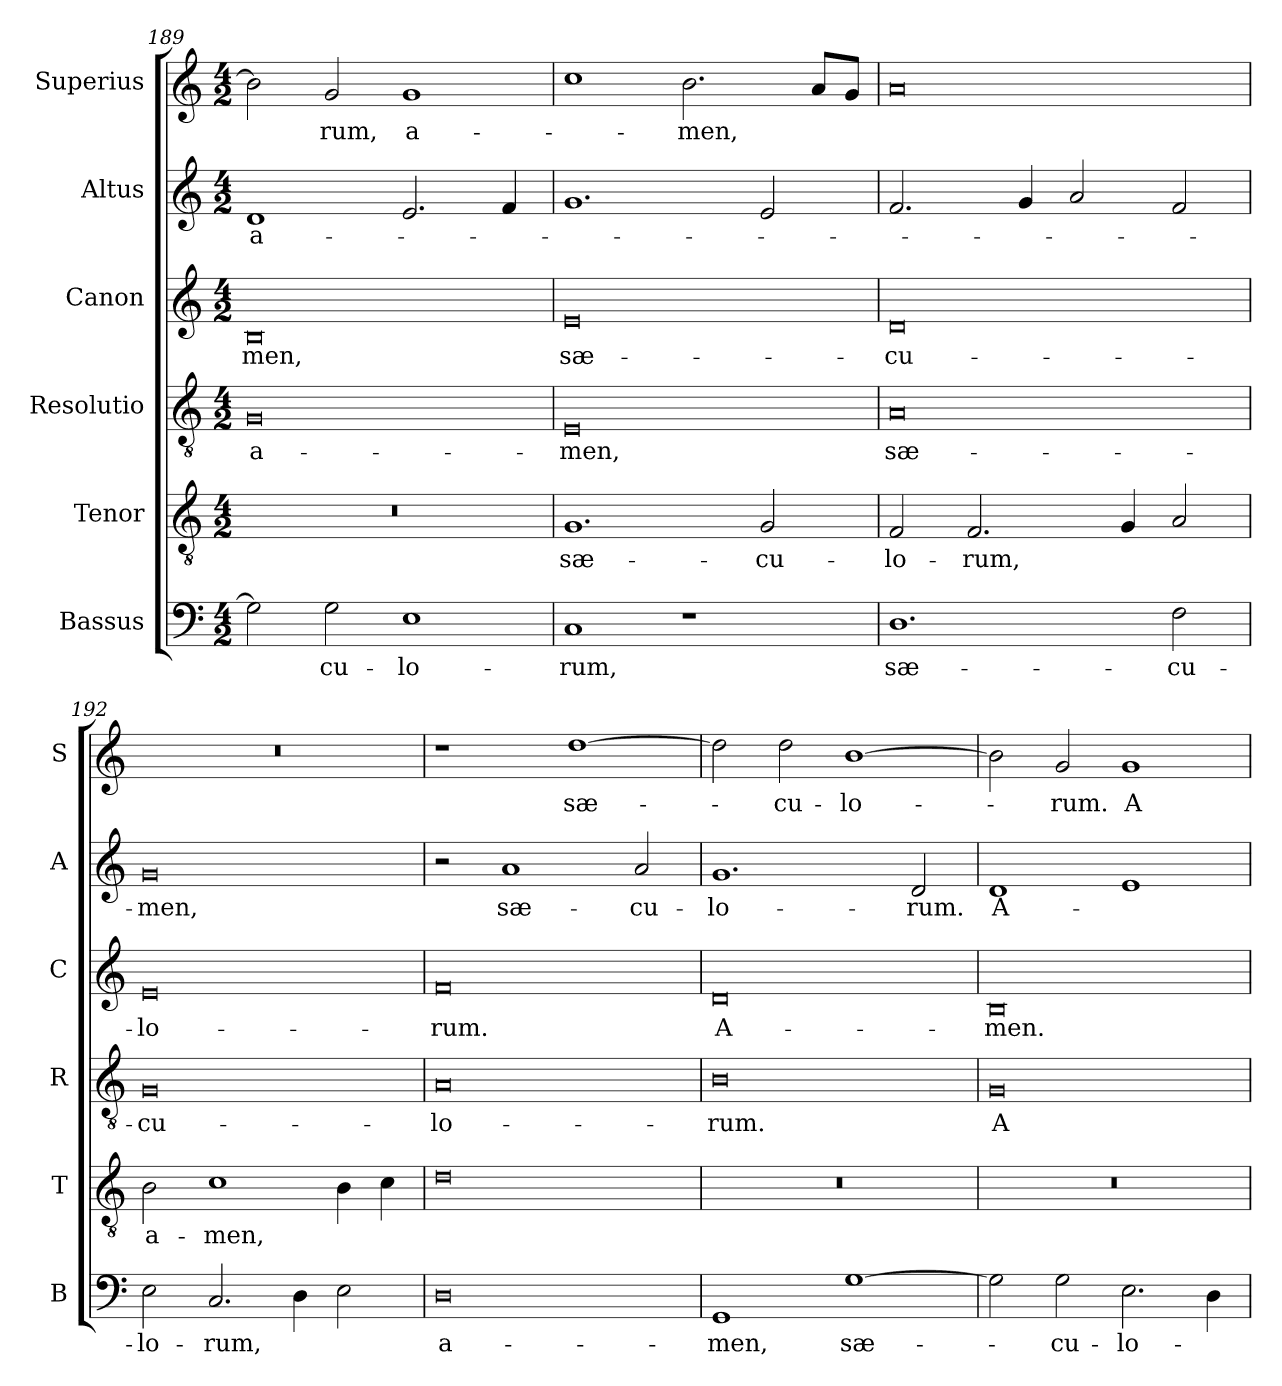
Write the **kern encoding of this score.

**kern	**text	**kern	**text	**kern	**text	**kern	**text	**kern	**text	**kern	**text
*part6	*part6	*part5	*part5	*part4	*part4	*part3	*part3	*part2	*part2	*part1	*part1
*staff6	*staff6	*staff5	*staff5	*staff4	*staff4	*staff3	*staff3	*staff2	*staff2	*staff1	*staff1
*I"Bassus	*	*I"Tenor	*	*I"Resolutio	*	*I"Canon	*	*I"Altus	*	*I"Superius	*
*I'B	*	*I'T	*	*I'R	*	*I'C	*	*I'A	*	*I'S	*
*clefF4	*	*clefGv2	*	*clefGv2	*	*clefG2	*	*clefG2	*	*clefG2	*
*k[]	*	*k[]	*	*k[]	*	*k[]	*	*k[]	*	*k[]	*
*C:	*	*C:	*	*C:	*	*C:	*	*C:	*	*C:	*
*M4/2	*	*M4/2	*	*M4/2	*	*M4/2	*	*M4/2	*	*M4/2	*
=189	=189	=189	=189	=189	=189	=189	=189	=189	=189	=189	=189
!	!	!	!	!	!LO:LY:b	!	!LO:LY:b	!	!LO:LY:b	!	!
2G\]	.	0r	.	0G	a-	0B	-men,	1d	a-	2b\]	.
!	!LO:LY:b	!	!	!	!	!	!	!	!	!	!LO:LY:b
2G\	-cu-	.	.	.	.	.	.	.	.	2g/	-rum,
!	!LO:LY:b	!	!	!	!	!	!	!	!	!	!LO:LY:b
1E	-lo-	.	.	.	.	.	.	2.e/	.	1g	a-
.	.	.	.	.	.	.	.	4f/	.	.	.
=190	=190	=190	=190	=190	=190	=190	=190	=190	=190	=190	=190
!	!LO:LY:b	!	!LO:LY:b	!	!LO:LY:b	!	!LO:LY:b	!	!	!	!
1C	-rum,	1.G	sæ-	0E	-men,	0e	sæ-	1.g	.	1cc	.
!	!	!	!	!	!	!	!	!	!	!	!LO:LY:b
1r	.	.	.	.	.	.	.	.	.	2.b\	-men,
!	!	!	!LO:LY:b	!	!	!	!	!	!	!	!
.	.	2G/	-cu-	.	.	.	.	2e/	.	.	.
.	.	.	.	.	.	.	.	.	.	8a/L	.
.	.	.	.	.	.	.	.	.	.	8g/J	.
=191	=191	=191	=191	=191	=191	=191	=191	=191	=191	=191	=191
!	!LO:LY:b	!	!LO:LY:b	!	!LO:LY:b	!	!LO:LY:b	!	!	!	!
1.D	sæ-	2F/	-lo-	0A	sæ-	0d	-cu-	2.f/	.	0a	.
!	!	!	!LO:LY:b	!	!	!	!	!	!	!	!
.	.	2.F/	-rum,	.	.	.	.	.	.	.	.
.	.	.	.	.	.	.	.	4g/	.	.	.
.	.	.	.	.	.	.	.	2a/	.	.	.
.	.	4G/	.	.	.	.	.	.	.	.	.
!	!LO:LY:b	!	!	!	!	!	!	!	!	!	!
2F\	-cu-	2A/	.	.	.	.	.	2f/	.	.	.
=192	=192	=192	=192	=192	=192	=192	=192	=192	=192	=192	=192
!	!LO:LY:b	!	!LO:LY:b	!	!LO:LY:b	!	!LO:LY:b	!	!LO:LY:b	!	!
2E\	-lo-	2B\	a-	0G	-cu-	0e	-lo-	0g	-men,	0r	.
!	!LO:LY:b	!	!LO:LY:b	!	!	!	!	!	!	!	!
2.C/	-rum,	1c	-men,	.	.	.	.	.	.	.	.
4D\	.	.	.	.	.	.	.	.	.	.	.
2E\	.	4B\	.	.	.	.	.	.	.	.	.
.	.	4c\	.	.	.	.	.	.	.	.	.
!!LO:PB:g=z
=193	=193	=193	=193	=193	=193	=193	=193	=193	=193	=193	=193
!	!LO:LY:b	!	!	!	!LO:LY:b	!	!LO:LY:b	!	!	!	!
0D	a-	0d	.	0A	-lo-	0f	-rum.	2r	.	1r	.
!	!	!	!	!	!	!	!	!	!LO:LY:b	!	!
.	.	.	.	.	.	.	.	1a	sæ-	.	.
!	!	!	!	!	!	!	!	!	!	!	!LO:LY:b
.	.	.	.	.	.	.	.	.	.	[1dd	sæ-
!	!	!	!	!	!	!	!	!	!LO:LY:b	!	!
.	.	.	.	.	.	.	.	2a/	-cu-	.	.
=194	=194	=194	=194	=194	=194	=194	=194	=194	=194	=194	=194
!	!LO:LY:b	!	!	!	!LO:LY:b	!	!LO:LY:b	!	!LO:LY:b	!	!
1GG	-men,	0r	.	0B	-rum.	0d	A-	1.g	-lo-	2dd\]	.
!	!	!	!	!	!	!	!	!	!	!	!LO:LY:b
.	.	.	.	.	.	.	.	.	.	2dd\	-cu-
!	!LO:LY:b	!	!	!	!	!	!	!	!	!	!LO:LY:b
[1G	sæ-	.	.	.	.	.	.	.	.	[1b	-lo-
!	!	!	!	!	!	!	!	!	!LO:LY:b	!	!
.	.	.	.	.	.	.	.	2d/	-rum.	.	.
=195	=195	=195	=195	=195	=195	=195	=195	=195	=195	=195	=195
!	!	!	!	!	!LO:LY:b	!	!LO:LY:b	!	!LO:LY:b	!	!
2G\]	.	0r	.	0G	A-	0B	-men.	1d	A-	2b\]	.
!	!LO:LY:b	!	!	!	!	!	!	!	!	!	!LO:LY:b
2G\	-cu-	.	.	.	.	.	.	.	.	2g/	-rum.
!	!LO:LY:b	!	!	!	!	!	!	!	!	!	!LO:LY:b
2.E\	-lo-	.	.	.	.	.	.	1e	.	1g	A-
4D\	.	.	.	.	.	.	.	.	.	.	.
=	=	=	=	=	=	=	=	=	=	=	=
*-	*-	*-	*-	*-	*-	*-	*-	*-	*-	*-	*-
